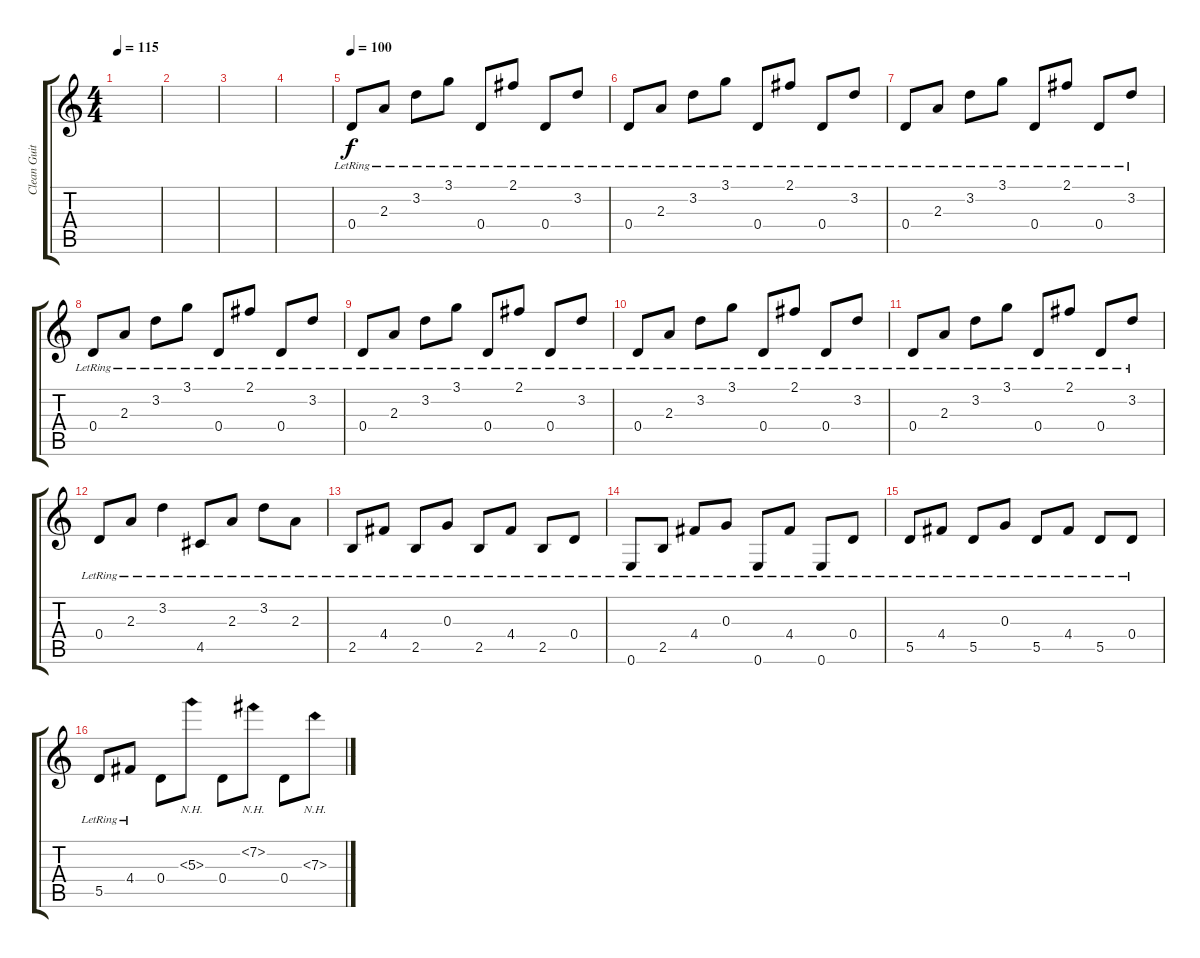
\track ("Clean Guitar" "Clean Guit") {instrument acousticguitarsteel}
\staff {score tabs}
\tuning (E4 B3 G3 D3 A2 E2) {hide}
\ts (4 4)
\tempo 115
\clef g2
\ks c
|
|
|
|
\tempo 100
0.4{lr}.8 2.3{lr}.8 3.2{lr}.8 3.1{lr}.8 0.4{lr}.8 2.1{lr}.8 0.4{lr}.8 3.2{lr}.8 |
0.4{lr}.8 2.3{lr}.8 3.2{lr}.8 3.1{lr}.8 0.4{lr}.8 2.1{lr}.8 0.4{lr}.8 3.2{lr}.8 |
0.4{lr}.8 2.3{lr}.8 3.2{lr}.8 3.1{lr}.8 0.4{lr}.8 2.1{lr}.8 0.4{lr}.8 3.2{lr}.8 |
0.4{lr}.8 2.3{lr}.8 3.2{lr}.8 3.1{lr}.8 0.4{lr}.8 2.1{lr}.8 0.4{lr}.8 3.2{lr}.8 |
0.4{lr}.8 2.3{lr}.8 3.2{lr}.8 3.1{lr}.8 0.4{lr}.8 2.1{lr}.8 0.4{lr}.8 3.2{lr}.8 |
0.4{lr}.8 2.3{lr}.8 3.2{lr}.8 3.1{lr}.8 0.4{lr}.8 2.1{lr}.8 0.4{lr}.8 3.2{lr}.8 |
0.4{lr}.8 2.3{lr}.8 3.2{lr}.8 3.1{lr}.8 0.4{lr}.8 2.1{lr}.8 0.4{lr}.8 3.2{lr}.8 |
0.4{lr}.8 2.3{lr}.8 3.2{lr}.4 4.5{lr}.8 2.3{lr}.8 3.2{lr}.8 2.3{lr}.8 |
2.5{lr}.8 4.4{lr}.8 2.5{lr}.8 0.3{lr}.8 2.5{lr}.8 4.4{lr}.8 2.5{lr}.8 0.4{lr}.8 |
0.6{lr}.8 2.5{lr}.8 4.4{lr}.8 0.3{lr}.8 0.6{lr}.8 4.4{lr}.8 0.6{lr}.8 0.4{lr}.8 |
5.5{lr}.8 4.4{lr}.8 5.5{lr}.8 0.3{lr}.8 5.5{lr}.8 4.4{lr}.8 5.5{lr}.8 0.4{lr}.8 |
5.5{lr}.8 4.4{lr}.8 0.4.8 5.3{nh}.8 0.4.8 7.2{nh}.8 0.4.8 7.3{nh}.8
